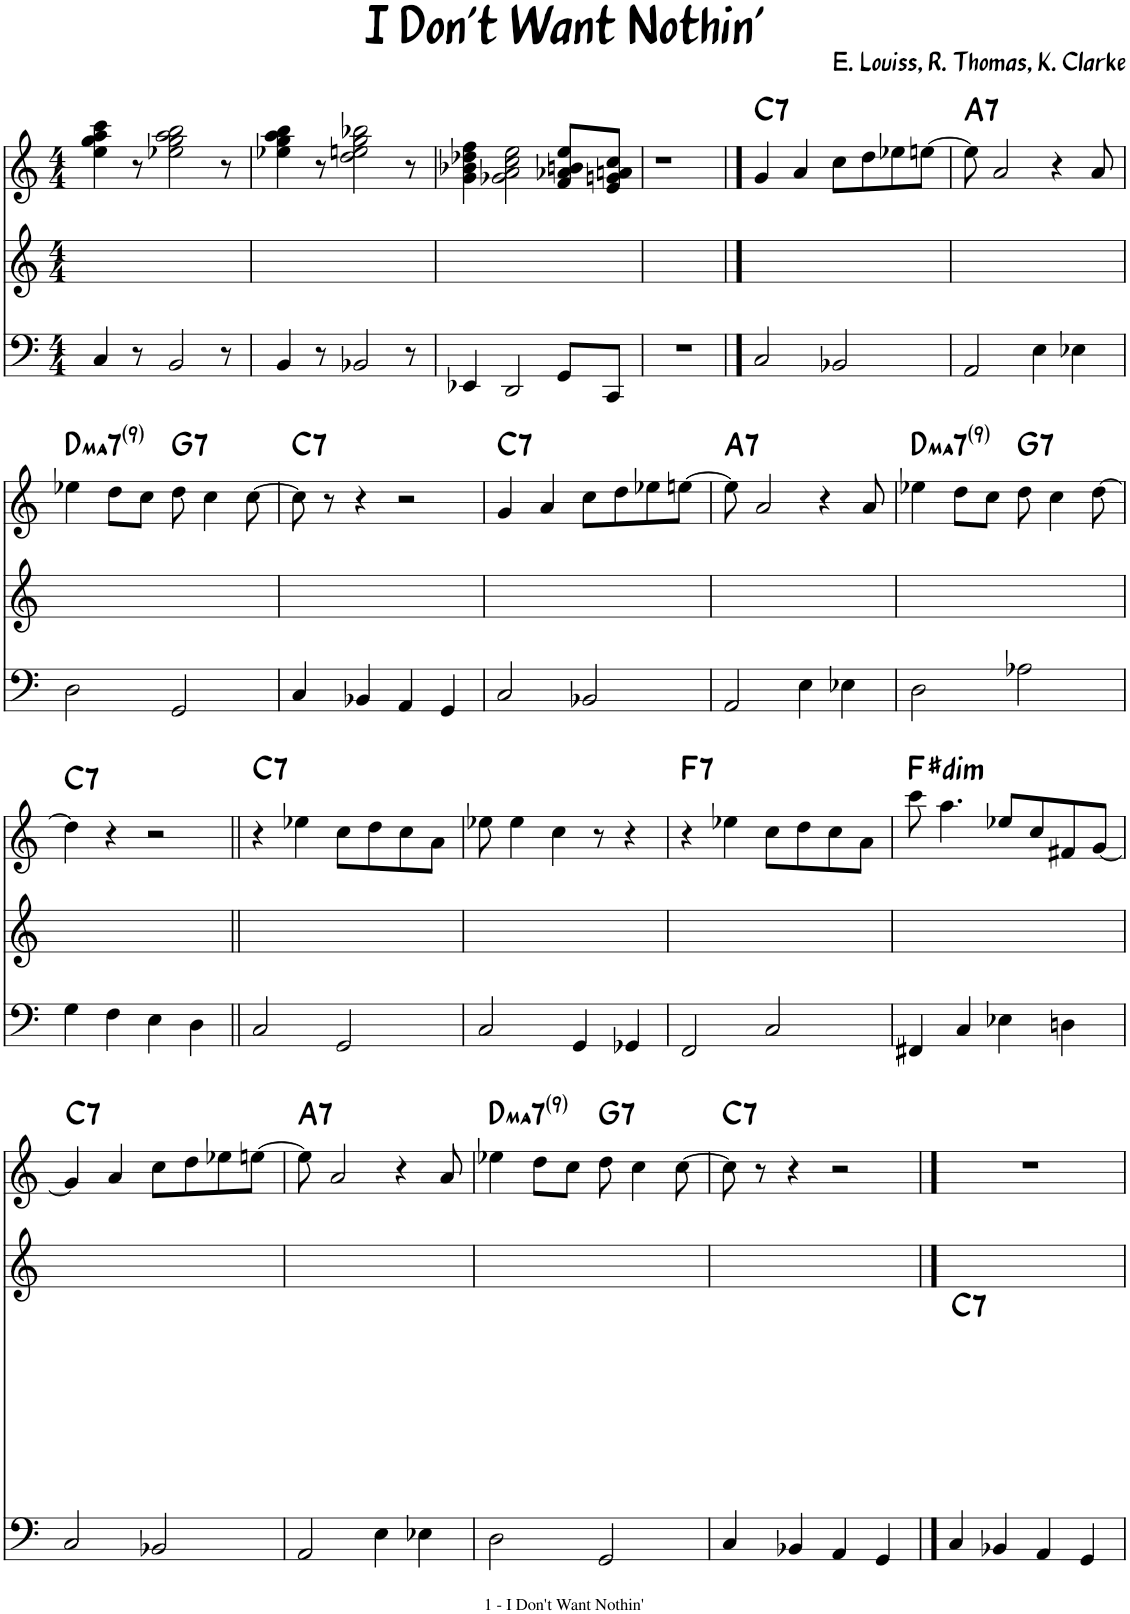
**kern	**harte	**kern	**kern	**harte
*part3	*part3	*part2	*part1	*part1
*staff3	*	*staff2	*staff1	*
*I"Fretless Electric Bass	*	*I"Piano	*I"Electronic Organ	*
*	*	*I'Pno	*I'Elec Org	*
*clefF4	*	*clefG2	*clefG2	*
*k[]	*	*k[]	*k[]	*
*M4/4	*	*M4/4	*M4/4	*
=1	=1	=1	=1	=1
4C/	.	1ryy	4ee\ 4gg\ 4aa\ 4ccc\	.
8r	.	.	8r	.
2BB/	.	.	2ee-X\ 2gg\ 2aa\ 2bb\	.
8r	.	.	8r	.
=2	=2	=2	=2	=2
4BB/	.	1ryy	4ee-X\ 4gg\ 4aa\ 4bb\	.
8r	.	.	8r	.
2BB-X/	.	.	2dd\ 2een\ 2gg\ 2bb-X\	.
8r	.	.	8r	.
=3	=3	=3	=3	=3
4EE-X/	.	1ryy	4g\ 4b-X\ 4dd-X\ 4ff\	.
2DD/	.	.	2g-X\ 2a\ 2cc\ 2ee\	.
8GG/L	.	.	8f/ 8a-X/ 8bn/ 8ee/L	.
8CC/J	.	.	8e/ 8gn/ 8an/ 8cc/J	.
=4	=4	=4	=4	=4
1r	.	1ryy	1r	.
==5	==5	==5	==5	==5
!	!	!	!	!LO:H:kt=7
2C/	.	1ryy	4g/	C:7
.	.	.	4a/	.
2BB-X/	.	.	8cc\L	.
.	.	.	8dd\	.
.	.	.	8ee-X\	.
.	.	.	[8een\J	.
=6	=6	=6	=6	=6
!	!	!	!	!LO:H:kt=7
2AA/	.	1ryy	8ee\]	A:7
.	.	.	2a/	.
4E\	.	.	.	.
.	.	.	4r	.
4E-X\	.	.	.	.
.	.	.	8a/	.
!!LO:LB:g=z
=7	=7	=7	=7	=7
!	!	!	!	!LO:H:kt=ma7
2D\	.	1ryy	4ee-X\	D:maj7(9)
.	.	.	8dd\L	.
.	.	.	8cc\J	.
!	!	!	!	!LO:H:kt=7
2GG/	.	.	8dd\	G:7
.	.	.	4cc\	.
.	.	.	[8cc\	.
=8	=8	=8	=8	=8
!	!	!	!	!LO:H:kt=7
4C/	.	1ryy	8cc\]	C:7
.	.	.	8r	.
4BB-X/	.	.	4r	.
4AA/	.	.	2r	.
4GG/	.	.	.	.
=9	=9	=9	=9	=9
!	!	!	!	!LO:H:kt=7
2C/	.	1ryy	4g/	C:7
.	.	.	4a/	.
2BB-X/	.	.	8cc\L	.
.	.	.	8dd\	.
.	.	.	8ee-X\	.
.	.	.	[8een\J	.
=10	=10	=10	=10	=10
!	!	!	!	!LO:H:kt=7
2AA/	.	1ryy	8ee\]	A:7
.	.	.	2a/	.
4E\	.	.	.	.
.	.	.	4r	.
4E-X\	.	.	.	.
.	.	.	8a/	.
=11	=11	=11	=11	=11
!	!	!	!	!LO:H:kt=ma7
2D\	.	1ryy	4ee-X\	D:maj7(9)
.	.	.	8dd\L	.
.	.	.	8cc\J	.
!	!	!	!	!LO:H:kt=7
2A-X\	.	.	8dd\	G:7
.	.	.	4cc\	.
.	.	.	[8dd\	.
!!LO:LB:g=z
=12	=12	=12	=12	=12
!	!	!	!	!LO:H:kt=7
4G\	.	1ryy	4dd\]	C:7
4F\	.	.	4r	.
4E\	.	.	2r	.
4D\	.	.	.	.
=13||	=13||	=13||	=13||	=13||
!	!	!	!	!LO:H:kt=7
2C/	.	1ryy	4r	C:7
.	.	.	4ee-X\	.
2GG/	.	.	8cc\L	.
.	.	.	8dd\	.
.	.	.	8cc\	.
.	.	.	8a\J	.
=14	=14	=14	=14	=14
2C/	.	1ryy	8ee-X\	.
.	.	.	4ee-\	.
.	.	.	4cc\	.
4GG/	.	.	.	.
.	.	.	8r	.
4GG-X/	.	.	4r	.
=15	=15	=15	=15	=15
!	!	!	!	!LO:H:kt=7
2FF/	.	1ryy	4r	F:7
.	.	.	4ee-X\	.
2C/	.	.	8cc\L	.
.	.	.	8dd\	.
.	.	.	8cc\	.
.	.	.	8a\J	.
=16	=16	=16	=16	=16
!	!	!	!	!LO:H:kt=dim
4FF#X/	.	1ryy	8ccc\	F#:dim
.	.	.	4.aa\	.
4C/	.	.	.	.
4E-X\	.	.	8ee-X/L	.
.	.	.	8cc/	.
4Dn\	.	.	8f#X/	.
.	.	.	[8g/J	.
!!LO:LB:g=z
=17	=17	=17	=17	=17
!	!	!	!	!LO:H:kt=7
2C/	.	1ryy	4g/]	C:7
.	.	.	4a/	.
2BB-X/	.	.	8cc\L	.
.	.	.	8dd\	.
.	.	.	8ee-X\	.
.	.	.	[8een\J	.
=18	=18	=18	=18	=18
!	!	!	!	!LO:H:kt=7
2AA/	.	1ryy	8ee\]	A:7
.	.	.	2a/	.
4E\	.	.	.	.
.	.	.	4r	.
4E-X\	.	.	.	.
.	.	.	8a/	.
=19	=19	=19	=19	=19
!	!	!	!	!LO:H:kt=ma7
2D\	.	1ryy	4ee-X\	D:maj7(9)
.	.	.	8dd\L	.
.	.	.	8cc\J	.
!	!	!	!	!LO:H:kt=7
2GG/	.	.	8dd\	G:7
.	.	.	4cc\	.
.	.	.	[8cc\	.
=20	=20	=20	=20	=20
!	!	!	!	!LO:H:kt=7
4C/	.	1ryy	8cc\]	C:7
.	.	.	8r	.
4BB-X/	.	.	4r	.
4AA/	.	.	2r	.
4GG/	.	.	.	.
==21	==21	==21	==21	==21
!	!LO:H:kt=7	!	!	!
4C/	C:7	1ryy	1r	.
4BB-X/	.	.	.	.
4AA/	.	.	.	.
4GG/	.	.	.	.
=	=	=	=	=
*-	*-	*-	*-	*-
